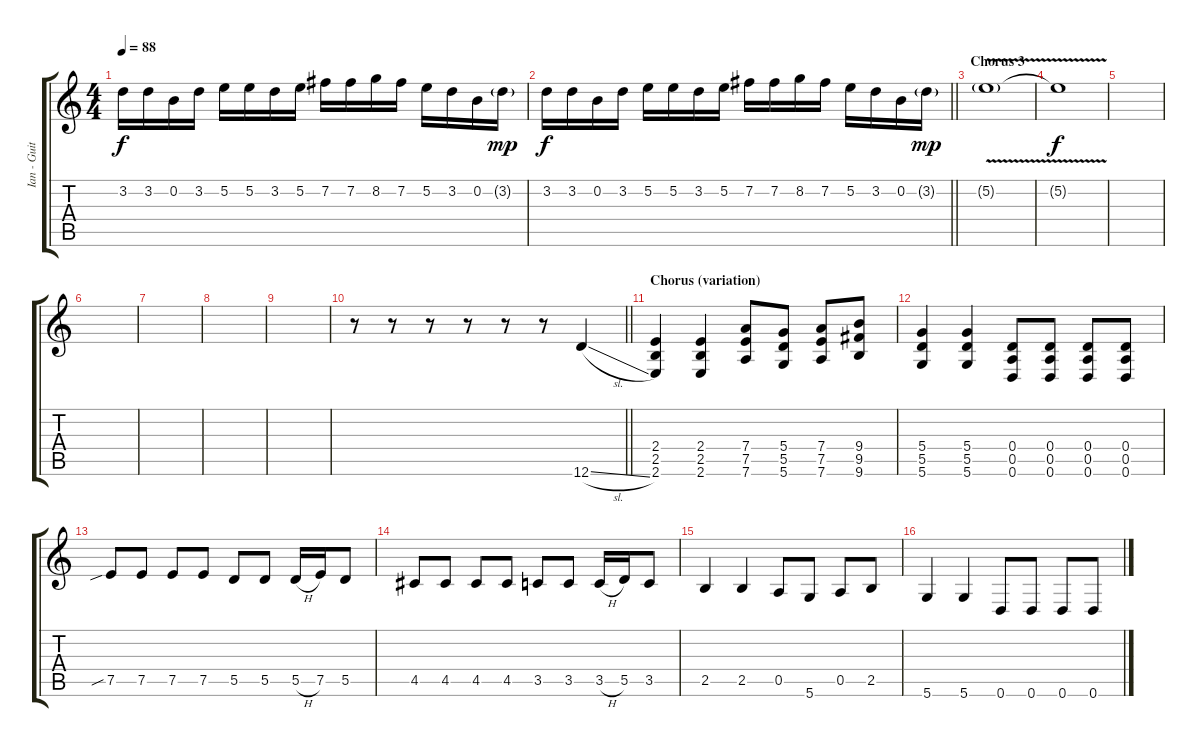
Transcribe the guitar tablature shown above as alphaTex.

\track ("Ian - Guitar (solo)" "Ian - Guit") {instrument overdrivenguitar}
\staff {score tabs}
\tuning (E4 B3 G3 D3 A2 D2) {hide}
\ts (4 4)
\tempo 88
\clef g2
\ks c
3.2.16{dy f} 3.2.16 0.2.16 3.2.16 5.2.16 5.2.16 3.2.16 5.2.16 7.2.16 7.2.16 8.2.16 7.2.16 5.2.16 3.2.16 0.2.16 3.2{g}.16{dy mp} |
\barLineRight lightlight
3.2.16{dy f} 3.2.16 0.2.16 3.2.16 5.2.16 5.2.16 3.2.16 5.2.16 7.2.16 7.2.16 8.2.16 7.2.16 5.2.16 3.2.16 0.2.16 3.2{g}.16{dy mp} |
\section ("" "Chorus 3")
5.2{v g}.1 |
5.2{t}.1{dy f} |
|
|
|
|
|
\barLineRight lightlight
r.8 r.8 r.8 r.8 r.8 r.8 12.6{sl}.4 |
\section ("" "Chorus (variation)")
(2.4 2.5 2.6).4 (2.4 2.5 2.6).4 (7.4 7.5 7.6).8 (5.4 5.5 5.6).8 (7.4 7.5 7.6).8 (9.4 9.5 9.6).8 |
(5.4 5.5 5.6).4 (5.4 5.5 5.6).4 (0.4 0.5 0.6).8 (0.4 0.5 0.6).8 (0.4 0.5 0.6).8 (0.4 0.5 0.6).8 |
7.5{sib}.8 7.5.8 7.5.8 7.5.8 5.5.8 5.5.8 5.5{h}.16 7.5.16 5.5.8 |
4.5.8 4.5.8 4.5.8 4.5.8 3.5.8 3.5.8 3.5{h}.16 5.5.16 3.5.8 |
2.5.4 2.5.4 0.5.8 5.6.8 0.5.8 2.5.8 |
5.6.4 5.6.4 0.6.8 0.6.8 0.6.8 0.6.8
